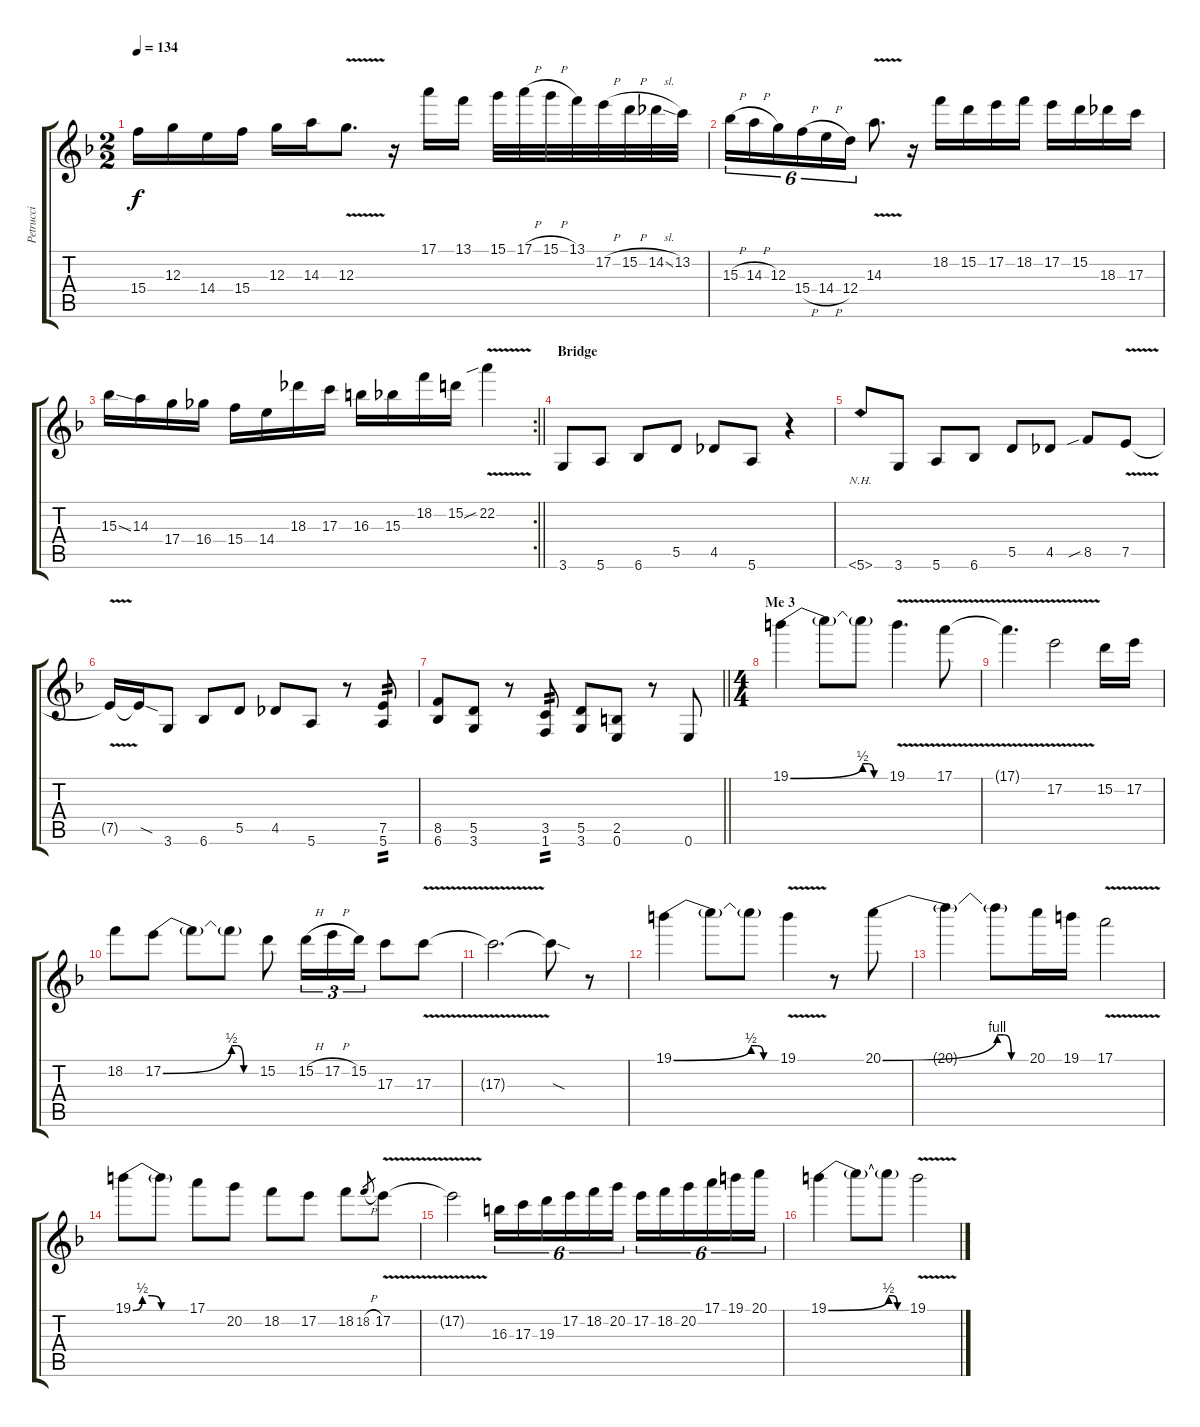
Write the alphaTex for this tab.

\track ("Petrucci" "Petrucci") {instrument distortionguitar}
\staff {score tabs}
\tuning (E4 B3 G3 D3 A2 E2) {hide}
\ts (2 2)
\tempo 134
\clef g2
\ks f
15.4.16{dy f} 12.3.16 14.4.16 15.4.16 12.3.16 14.3.16 12.3{v}.8{d} r.16 17.1.16 13.1.16 15.1.32 17.1{h}.32 15.1{h}.32 13.1.32 17.2{h}.32 15.2{h}.32 14.2{sl}.32 13.2.32 |
15.3{h}.16{tu (6 4)} 14.3{h}.16{tu (6 4)} 12.3.16{tu (6 4)} 15.4{h}.16{tu (6 4)} 14.4{h}.16{tu (6 4)} 12.4.16{tu (6 4)} 14.3{v}.8{d} r.16 18.2.16 15.2.16 17.2.16 18.2.16 17.2.16 15.2.16 18.3.16 17.3.16 |
\rc 2
\barLineRight lightlight
15.3{ss}.16 14.3.16 17.4.16 16.4.16 15.4.16 14.4.16 18.3.16 17.3.16 16.3.16 15.3.16 18.2.16 15.2.16 22.2{v sib}.4 |
\section ("" "Bridge")
3.6.8 5.6.8 6.6.8 5.5.8 4.5.8 5.6.8 r.4 |
5.6{nh}.8 3.6.8 5.6.8 6.6.8 5.5.8 4.5.8 8.5{sib}.8 7.5{v}.8 |
7.5{t}.16 7.5{sod t}.16 3.6.8 6.6.8 5.5.8 4.5.8 5.6.8 r.8 (7.5 5.6).8{tp 2} |
\barLineRight lightlight
(8.5 6.6).8 (5.5 3.6).8 r.8 (3.5 1.6).8{tp 2} (5.5 3.6).8 (2.5 0.6).8 r.8 0.6.8 |
\ts (4 4)
\section ("" "Me 3")
19.1{be (bend 0 0 60 2)}.4 19.1{t}.8 19.1{be (custom 0 2 15 2 30 0 60 0) t}.8 19.1{v}.4{d} 17.1{v}.8 |
17.1{t}.4{d} 17.2{v}.2 15.2.16 17.2.16 |
18.2.8 17.2{be (bend 0 0 60 2)}.8 17.2{t}.8 17.2{be (custom 0 2 15 2 30 0 60 0) t}.8 15.2.8 15.2{h}.16{tu (3 2)} 17.2{h}.16{tu (3 2)} 15.2.16{tu (3 2)} 17.3.8 17.3{v}.8 |
17.3{t}.2{d} 17.3{sod t}.8 r.8 |
19.1{be (bend 0 0 60 2)}.4 19.1{t}.8 19.1{be (custom 0 2 15 2 30 0 60 0) t}.8 19.1{v}.4 r.8 20.1{be (bend 0 0 60 4)}.8 |
20.1{t}.4 20.1{be (custom 0 4 15 4 30 0 60 0) t}.8 20.1.16 19.1.16 17.1{v}.2 |
19.1{be (custom 0 0 10 2 20 2 30 0 60 0)}.8 19.1{t}.8 17.1.8 20.2.8 18.2.8 17.2.8 18.2.8 18.2{h}.8{gr} 17.2{v}.8 |
17.2{t}.2 16.3.16{tu (6 4)} 17.3.16{tu (6 4)} 19.3.16{tu (6 4)} 17.2.16{tu (6 4)} 18.2.16{tu (6 4)} 20.2.16{tu (6 4)} 17.2.16{tu (6 4)} 18.2.16{tu (6 4)} 20.2.16{tu (6 4)} 17.1.16{tu (6 4)} 19.1.16{tu (6 4)} 20.1.16{tu (6 4)} |
19.1{be (bend 0 0 60 2)}.4 19.1{t}.8 19.1{be (custom 0 2 15 2 30 0 60 0) t}.8 19.1{v}.2
